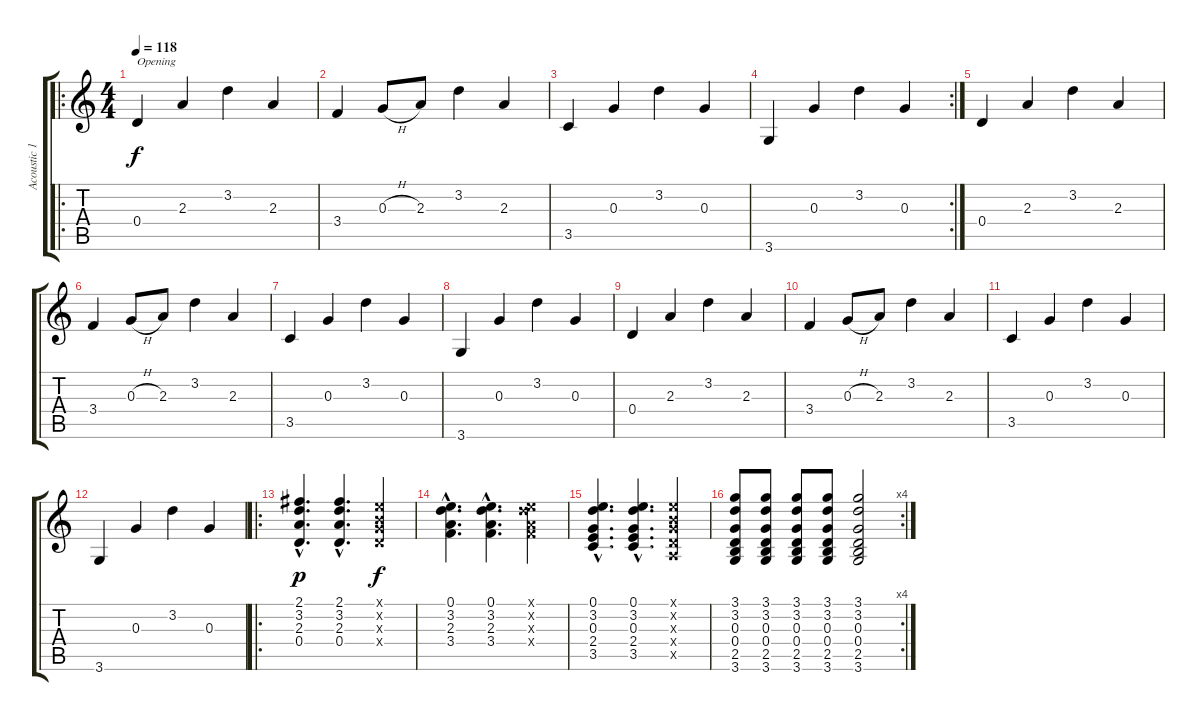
\track ("Acoustic 1" "Acoustic 1") {instrument acousticguitarsteel}
\staff {score tabs}
\tuning (E4 B3 G3 D3 A2 E2) {hide}
\ro
\ts (4 4)
\tempo 118
\clef g2
\ks c
0.4.4{txt "Opening" dy f instrument acousticguitarsteel} 2.3.4 3.2.4 2.3.4 |
3.4.4 0.3{h}.8 2.3.8 3.2.4 2.3.4 |
3.5.4 0.3.4 3.2.4 0.3.4 |
\rc 2
3.6.4 0.3.4 3.2.4 0.3.4 |
0.4.4 2.3.4 3.2.4 2.3.4 |
3.4.4 0.3{h}.8 2.3.8 3.2.4 2.3.4 |
3.5.4 0.3.4 3.2.4 0.3.4 |
3.6.4 0.3.4 3.2.4 0.3.4 |
0.4.4 2.3.4 3.2.4 2.3.4 |
3.4.4 0.3{h}.8 2.3.8 3.2.4 2.3.4 |
3.5.4 0.3.4 3.2.4 0.3.4 |
3.6.4 0.3.4 3.2.4 0.3.4 |
\ro
(2.1{hac} 3.2{hac} 2.3{hac} 0.4{hac}).4{d dy p} (2.1{hac} 3.2{hac} 2.3{hac} 0.4{hac}).4{d} (0.1{x} 0.2{x} 0.3{x} 0.4{x}).4{dy f} |
(0.1{hac} 3.2{hac} 2.3{hac} 3.4{hac}).4{d} (0.1{hac} 3.2{hac} 2.3{hac} 3.4{hac}).4{d} (0.1{x} 3.2{x} 2.3{x} 3.4{x}).4 |
(0.1{hac} 3.2{hac} 0.3{hac} 2.4{hac} 3.5{hac}).4{d} (0.1{hac} 3.2{hac} 0.3{hac} 2.4{hac} 3.5{hac}).4{d} (0.1{x} 0.2{x} 0.3{x} 0.4{x} 0.5{x}).4 |
\rc 4
(3.1 3.2 0.3 0.4 2.5 3.6).8 (3.1 3.2 0.3 0.4 2.5 3.6).8 (3.1 3.2 0.3 0.4 2.5 3.6).8 (3.1 3.2 0.3 0.4 2.5 3.6).8 (3.1 3.2 0.3 0.4 2.5 3.6).2
